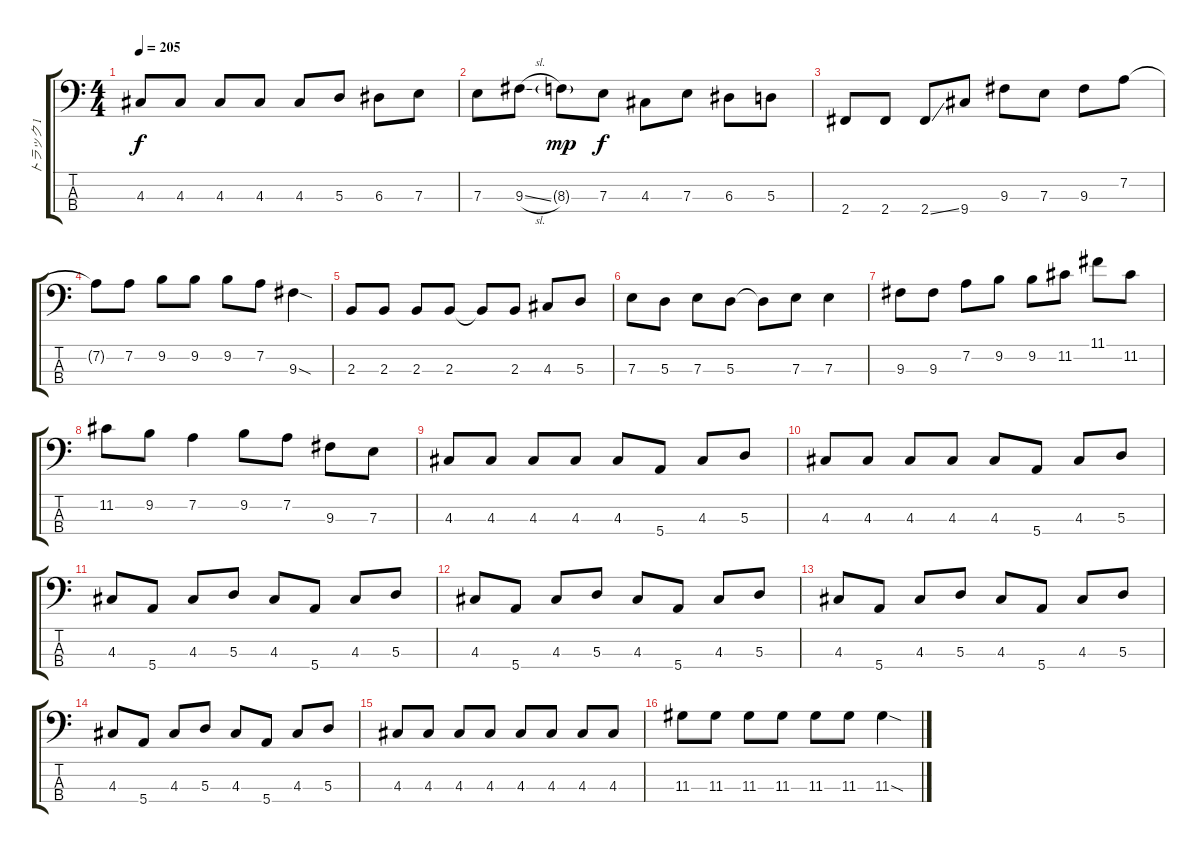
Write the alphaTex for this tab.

\track ("トラック 1" "トラック 1") {instrument electricbasspick}
\staff {score tabs}
\tuning (G2 D2 A1 E1) {hide}
\ts (4 4)
\tempo 205
\clef f4
\ks c
4.3.8{dy f} 4.3.8 4.3.8 4.3.8 4.3.8 5.3.8 6.3.8 7.3.8 |
7.3.8 9.3{sl}.8 8.3{g}.8{dy mp} 7.3.8{dy f} 4.3.8 7.3.8 6.3.8 5.3.8 |
2.4.8 2.4.8 2.4{ss}.8 9.4.8 9.3.8 7.3.8 9.3.8 7.2.8 |
7.2{t}.8 7.2.8 9.2.8 9.2.8 9.2.8 7.2.8 9.3{sod}.4 |
2.3.8 2.3.8 2.3.8 2.3.8 2.3{t}.8 2.3.8 4.3.8 5.3.8 |
7.3.8 5.3.8 7.3.8 5.3.8 5.3{t}.8 7.3.8 7.3.4 |
9.3.8 9.3.8 7.2.8 9.2.8 9.2.8 11.2.8 11.1.8 11.2.8 |
11.2.8 9.2.8 7.2.4 9.2.8 7.2.8 9.3.8 7.3.8 |
4.3.8 4.3.8 4.3.8 4.3.8 4.3.8 5.4.8 4.3.8 5.3.8 |
4.3.8 4.3.8 4.3.8 4.3.8 4.3.8 5.4.8 4.3.8 5.3.8 |
4.3.8 5.4.8 4.3.8 5.3.8 4.3.8 5.4.8 4.3.8 5.3.8 |
4.3.8 5.4.8 4.3.8 5.3.8 4.3.8 5.4.8 4.3.8 5.3.8 |
4.3.8 5.4.8 4.3.8 5.3.8 4.3.8 5.4.8 4.3.8 5.3.8 |
4.3.8 5.4.8 4.3.8 5.3.8 4.3.8 5.4.8 4.3.8 5.3.8 |
4.3.8 4.3.8 4.3.8 4.3.8 4.3.8 4.3.8 4.3.8 4.3.8 |
11.3.8 11.3.8 11.3.8 11.3.8 11.3.8 11.3.8 11.3{sod}.4
